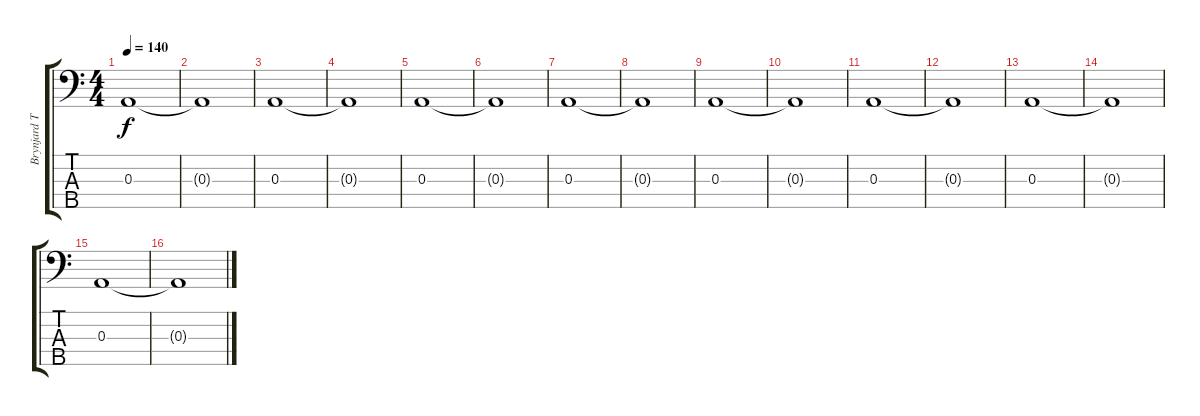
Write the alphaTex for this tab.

\track ("Brynjard Tristan" "Brynjard T") {instrument electricbassfinger}
\staff {score tabs}
\tuning (G2 D2 A1 E1 B0) {hide}
\ts (4 4)
\tempo 140
\clef f4
\ks c
0.3.1{dy f} |
0.3{t}.1 |
0.3.1 |
0.3{t}.1 |
0.3.1 |
0.3{t}.1 |
0.3.1 |
0.3{t}.1 |
0.3.1 |
0.3{t}.1 |
0.3.1 |
0.3{t}.1 |
0.3.1 |
0.3{t}.1 |
0.3.1 |
0.3{t}.1
